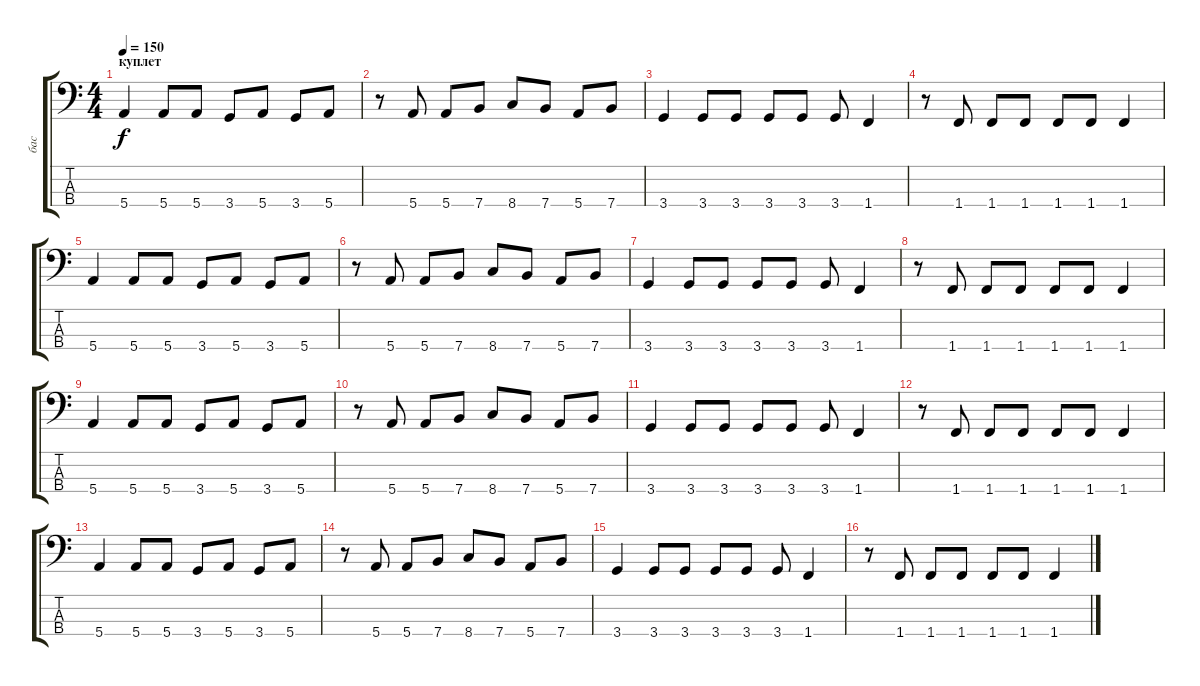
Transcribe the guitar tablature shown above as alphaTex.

\track ("бас" "бас") {instrument slapbass2}
\staff {score tabs}
\tuning (G2 D2 A1 E1) {hide}
\ts (4 4)
\section ("" "куплет")
\tempo 150
\clef f4
\ks c
5.4.4{dy f} 5.4.8 5.4.8 3.4.8 5.4.8 3.4.8 5.4.8 |
r.8 5.4.8 5.4.8 7.4.8 8.4.8 7.4.8 5.4.8 7.4.8 |
3.4.4 3.4.8 3.4.8 3.4.8 3.4.8 3.4.8 1.4.4 |
r.8 1.4.8 1.4.8 1.4.8 1.4.8 1.4.8 1.4.4 |
5.4.4 5.4.8 5.4.8 3.4.8 5.4.8 3.4.8 5.4.8 |
r.8 5.4.8 5.4.8 7.4.8 8.4.8 7.4.8 5.4.8 7.4.8 |
3.4.4 3.4.8 3.4.8 3.4.8 3.4.8 3.4.8 1.4.4 |
r.8 1.4.8 1.4.8 1.4.8 1.4.8 1.4.8 1.4.4 |
5.4.4 5.4.8 5.4.8 3.4.8 5.4.8 3.4.8 5.4.8 |
r.8 5.4.8 5.4.8 7.4.8 8.4.8 7.4.8 5.4.8 7.4.8 |
3.4.4 3.4.8 3.4.8 3.4.8 3.4.8 3.4.8 1.4.4 |
r.8 1.4.8 1.4.8 1.4.8 1.4.8 1.4.8 1.4.4 |
5.4.4 5.4.8 5.4.8 3.4.8 5.4.8 3.4.8 5.4.8 |
r.8 5.4.8 5.4.8 7.4.8 8.4.8 7.4.8 5.4.8 7.4.8 |
3.4.4 3.4.8 3.4.8 3.4.8 3.4.8 3.4.8 1.4.4 |
r.8 1.4.8 1.4.8 1.4.8 1.4.8 1.4.8 1.4.4
